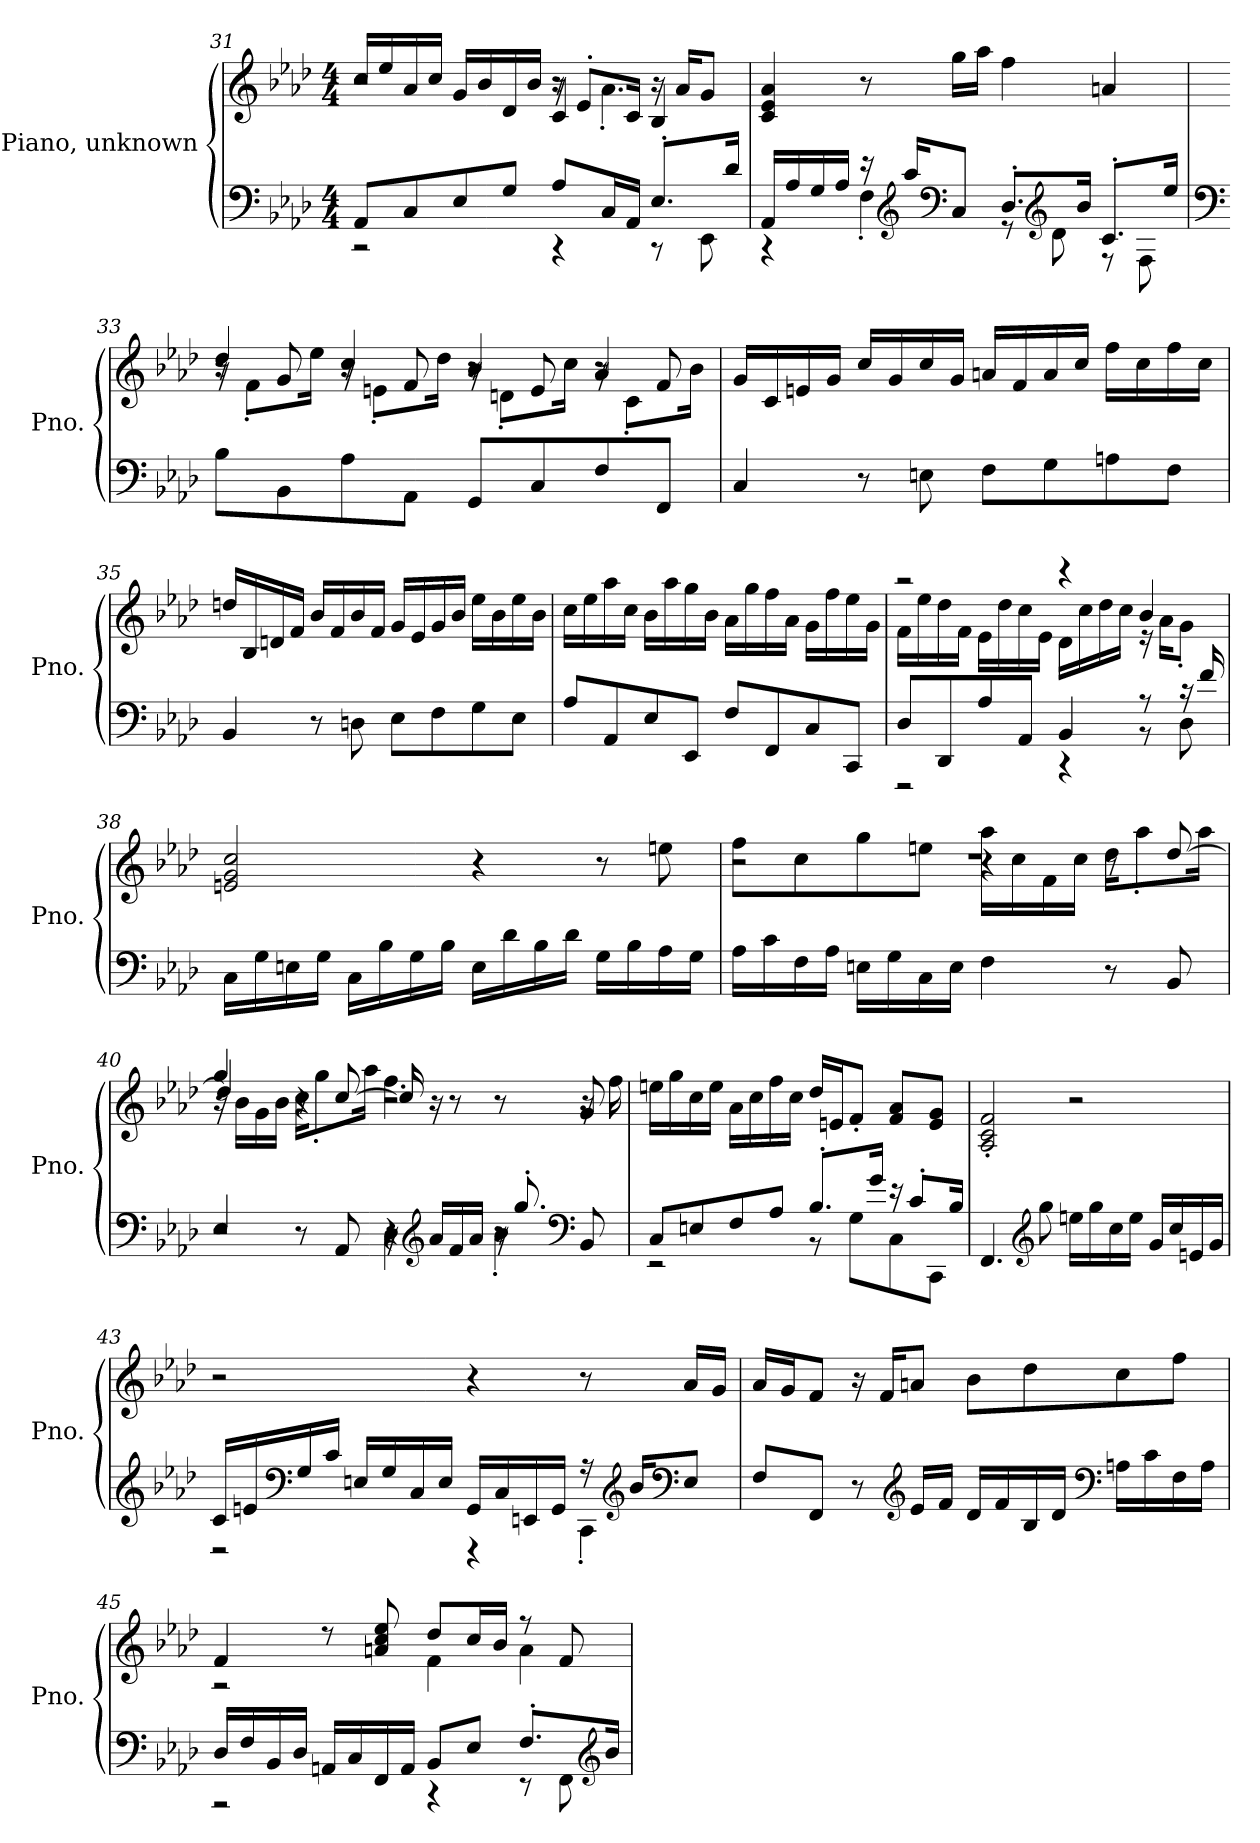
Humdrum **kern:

**kern	**kern
*part1	*part1
*staff2	*staff1
*I"Piano, unknown	*
*I'Pno.	*
!!LO:LB:g=z
*clefF4	*clefG2
*k[b-e-a-d-]	*k[b-e-a-d-]
*M4/4	*M4/4
=31	=31
*^	*^
*	*	*	*^
8AA-/L	2r	16cc/LL	2r	2r
.	.	16ee-/	.	.
8C/	.	16a-/	.	.
.	.	16cc/JJ	.	.
8E-/	.	16g/LL	.	.
.	.	16b-/	.	.
8G/J	.	16d-/	.	.
.	.	16b-/JJ	.	.
8A-/L	4r	16r	8r	4c/
.	.	8e-'/L	.	.
16C/L	.	.	4.a-'\	.
16AA-/JJ	.	16c/Jk	.	.
8.E-'/L	8r	16r	.	4B-/
.	.	16a-/KL	.	.
.	8EE-\	8g/J	.	.
16d-/Jk	.	.	.	.
*	*	*v	*v	*v
=32	=32	=32
16AA-/LL	4r	4c/ 4e-/ 4a-/
16A-/	.	.
16G/	.	.
16A-/JJ	.	.
16r	4F'\	8r
*clefG2	*	*
16aa-/KL	.	.
*clefF4	*	*
8C/J	.	16gg\LL
.	.	16aa-\JJ
8.D-'/L	8r	4ff\
*clefG2	*	*
.	8d-\	.
16b-/Jk	.	.
8.c'/L	8r	4an/
.	8F\	.
16ee-/Jk	.	.
*v	*v	*
!!LO:LB:g=z
=33	=33
*clefF4	*
*	*^
*	*	*^
8B-\L	4dd-/	16r	8r
.	.	8f'\L	.
8BB-\	.	.	8g/
.	.	16ee-\Jk	.
8A-\	4cc/	16r	8r
.	.	8en'\L	.
8AA-\J	.	.	8f/
.	.	16dd-\Jk	.
8GG/L	4b-/	16r	8r
.	.	8dn'\L	.
8C/	.	.	8e/
.	.	16cc\Jk	.
8F/	4a-/	16r	8r
.	.	8c'\L	.
8FF/J	.	.	8f/
.	.	16b-\Jk	.
*	*v	*v	*v
=34	=34
4C/	16g/LL
.	16c/
.	16en/
.	16g/JJ
8r	16cc/LL
.	16g/
8En\	16cc/
.	16g/JJ
8F\L	16an/LL
.	16f/
8G\	16a/
.	16cc/JJ
8An\	16ff\LL
.	16cc\
8F\J	16ff\
.	16cc\JJ
!!LO:LB:g=z
=35	=35
4BB-/	16ddn/LL
.	16B-/
.	16dn/
.	16f/JJ
8r	16b-/LL
.	16f/
8Dn\	16b-/
.	16f/JJ
8E-\L	16g/LL
.	16e-/
8F\	16g/
.	16b-/JJ
8G\	16ee-\LL
.	16b-\
8E-\J	16ee-\
.	16b-\JJ
=36	=36
8A-/L	16cc\LL
.	16ee-\
8AA-/	16aa-\
.	16cc\JJ
8E-/	16b-\LL
.	16aa-\
8EE-/J	16gg\
.	16b-\JJ
8F/L	16a-\LL
.	16gg\
8FF/	16ff\
.	16a-\JJ
8C/	16g\LL
.	16ff\
8CC/J	16ee-\
.	16g\JJ
!!LO:PB:g=z
=37	=37
*^	*^
8D-/L	2r	2r	16f\LL
.	.	.	16ee-\
8DD-/	.	.	16dd-\
.	.	.	16f\JJ
8A-/	.	.	16e-\LL
.	.	.	16dd-\
8AA-/J	.	.	16cc\
.	.	.	16e-\JJ
4BB-/	4r	4r	16d-\LL
.	.	.	16cc\
.	.	.	16dd-\
.	.	.	16cc\JJ
8r	8r	4b-/	16r
.	.	.	16a-\KL
16r	8D-\	.	8g'\J
16f/	.	.	.
*v	*v	*	*
*	*v	*v
=38	=38
16C\LL	2en/ 2g/ 2cc/
16G\	.
16En\	.
16G\JJ	.
16C\LL	.
16B-\	.
16G\	.
16B-\JJ	.
16E\LL	4r
16d-\	.
16B-\	.
16d-\JJ	.
16G\LL	8r
16B-\	.
16A-\	8een\
16G\JJ	.
!!LO:LB:g=z
=39	=39
*	*^
*	*	*^
16A-\LL	1r	8ff\L	2r
16c\	.	.	.
16F\	.	8cc\	.
16A-\JJ	.	.	.
16En\LL	.	8gg\	.
16G\	.	.	.
16C\	.	8een\J	.
16E\JJ	.	.	.
4F\	.	16aa-\LL	4r
.	.	16cc\	.
.	.	16f\	.
.	.	16cc\JJ	.
8r	.	16dd-\KL	8r
.	.	8aa-'\	.
8BB-/	.	.	[8dd-/
.	.	16aa-\Jk	.
=40	=40	=40	=40
*^	*	*	*
*	*^	*	*	*
2r	2r	4E-/	4gg/	16r	4dd-/]
.	.	.	.	16b-\LL	.
.	.	.	.	16g\	.
.	.	.	.	16b-\JJ	.
.	.	8r	4r	16cc\KL	8r
.	.	.	.	8gg'\	.
.	.	8AA-/	.	.	[8cc/
.	.	.	.	16aa-\Jk	.
4r	4D-\	16r	2r	4.ff\	16cc/]
*clefG2	*	*	*	*	*
.	.	16a-/LL	.	.	16r
.	.	16f/	.	.	8r
.	.	16a-/JJ	.	.	.
16r	4b-'\	8r	.	.	8r
8.gg'/	.	.	.	.	.
*clefF4	*	*	*	*	*
.	.	8BB-/	.	16r	8g/
.	.	.	.	16ff\	.
*	*v	*v	*	*	*
*	*	*v	*v	*v
!!LO:LB:g=z
=41	=41	=41
8C/L	2r	16een\LL
.	.	16gg\
8En/	.	16cc\
.	.	16ee\JJ
8F/	.	16a-\LL
.	.	16cc\
8A-/J	.	16ff\
.	.	16cc\JJ
8.B-'/L	8r	16dd-/LL
.	.	16en/J
.	8G\L	8f'/J
16g/Jk	.	.
16r	8C\	8f/ 8a-/L
8c'/L	.	.
.	8CC\J	8e/ 8g/J
16B-/Jk	.	.
*v	*v	*
=42	=42
4.FF/	2A-/' 2c/' 2f/'
*clefG2	*
8gg\	.
16een\LL	2r
16gg\	.
16cc\	.
16ee\JJ	.
16g/LL	.
16cc/	.
16en/	.
16g/JJ	.
!!LO:LB:g=z
=43	=43
*^	*
16c/LL	2r	2r
16en/	.	.
*clefF4	*	*
16G/	.	.
16c/JJ	.	.
16En/LL	.	.
16G/	.	.
16C/	.	.
16E/JJ	.	.
16GG/LL	4r	4r
16C/	.	.
16EEn/	.	.
16GG/JJ	.	.
16r	4CC'\	8r
*clefG2	*	*
16b-/KL	.	.
*clefF4	*	*
8E/J	.	16a-/LL
.	.	16g/JJ
*v	*v	*
=44	=44
8F/L	16a-/LL
.	16g/J
8FF/J	8f/J
8r	16r
.	16f/KL
*clefG2	*
16e-/LL	8an/J
16f/JJ	.
16d-/LL	8b-\L
16f/	.
16B-/	8dd-\
16d-/JJ	.
*clefF4	*
16An\LL	8cc\
16c\	.
16F\	8ff\J
16A\JJ	.
!!LO:LB:g=z
=45	=45
*^	*^
16D-/LL	2r	4f/	2r
16F/	.	.	.
16BB-/	.	.	.
16D-/JJ	.	.	.
16AAn/LL	.	8r	.
16C/	.	.	.
16FF/	.	8an/ 8cc/ 8ee-/	.
16AA/JJ	.	.	.
8BB-/L	4r	8dd-/L	4f\
8E-/J	.	16cc/L	.
.	.	16b-/JJ	.
8.F'/L	8r	8r	4a\
.	8FF\	8f/	.
*clefG2	*	*	*
16b-/Jk	.	.	.
*v	*v	*	*
*	*v	*v
=	=
*-	*-
